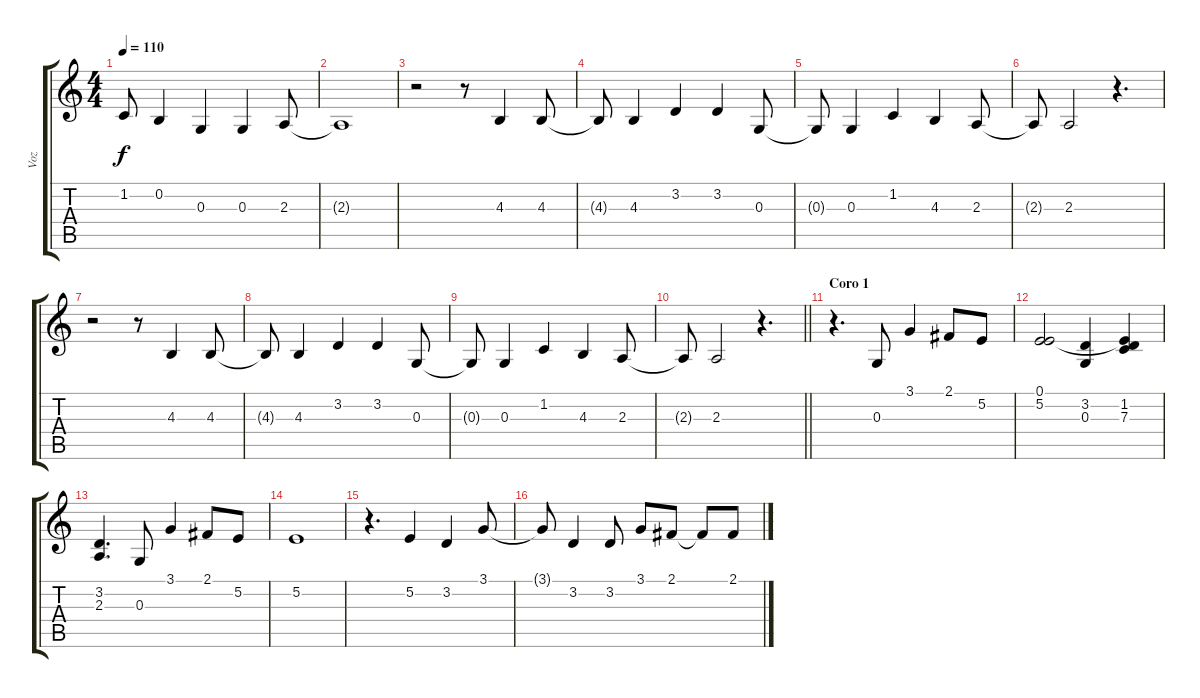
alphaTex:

\track ("Voz" "Voz") {instrument electricgrandpiano}
\staff {score tabs}
\tuning (E4 B3 G3 D3 A2 E2) {hide}
\ts (4 4)
\tempo 110
\clef g2
\ks c
1.2{t}.8{dy f} 0.2.4 0.3.4 0.3.4 2.3.8 |
2.3{t}.1 |
r.2 r.8 4.3.4 4.3.8 |
4.3{t}.8 4.3.4 3.2.4 3.2.4 0.3.8 |
0.3{t}.8 0.3.4 1.2.4 4.3.4 2.3.8 |
2.3{t}.8 2.3.2 r.4{d} |
r.2 r.8 4.3.4 4.3.8 |
4.3{t}.8 4.3.4 3.2.4 3.2.4 0.3.8 |
0.3{t}.8 0.3.4 1.2.4 4.3.4 2.3.8 |
\barLineRight lightlight
2.3{t}.8 2.3.2 r.4{d} |
\section ("" "Coro 1")
r.4{d} 0.3.8 3.1.4 2.1.8 5.2.8 |
(0.1 5.2).2 (3.2 0.3).4 (0.1{t} 1.2 7.3).4 |
(3.2 2.3).4{d} 0.3.8 3.1.4 2.1.8 5.2.8 |
5.2.1 |
r.4{d} 5.2.4 3.2.4 3.1.8 |
3.1{t}.8 3.2.4 3.2.8 3.1.8 2.1.8 2.1{t}.8 2.1.8
